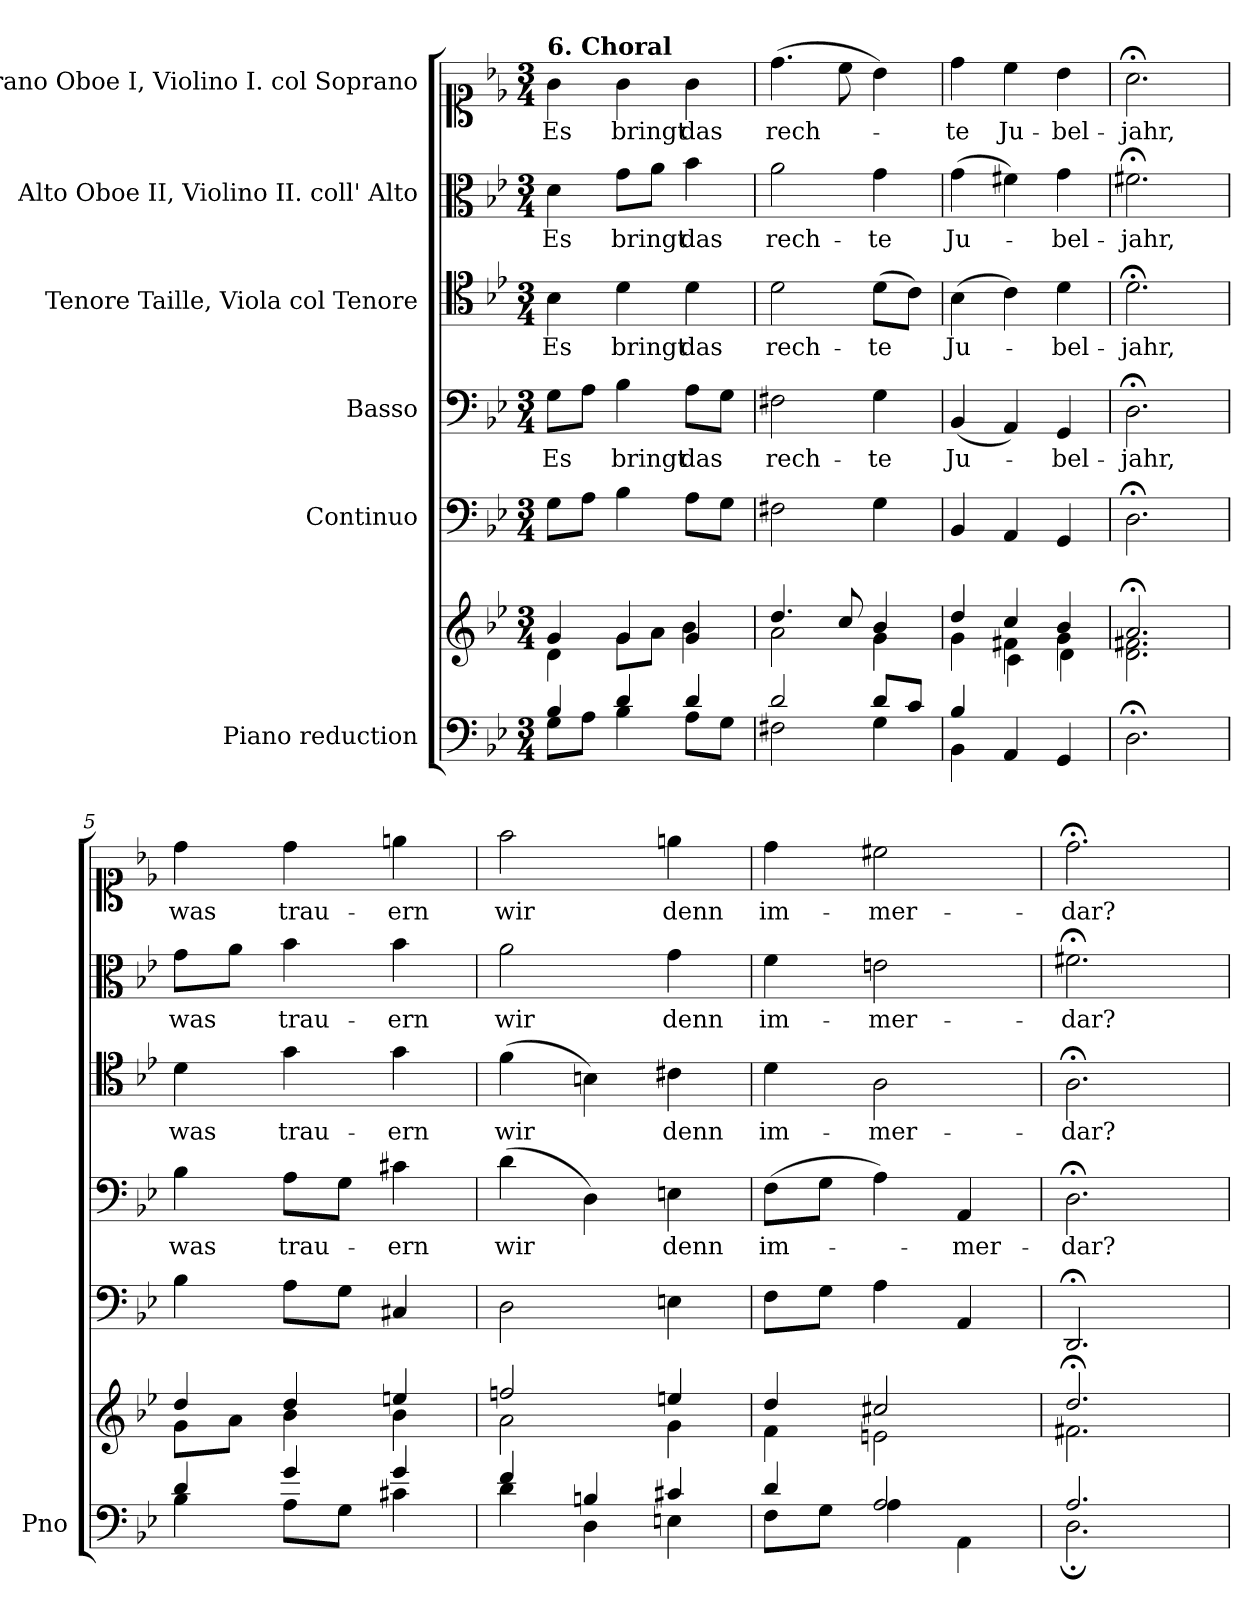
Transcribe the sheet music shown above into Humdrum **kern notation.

**kern	**kern	**kern	**kern	**text	**kern	**text	**kern	**text	**kern	**text
*part6	*part6	*part5	*part4	*part4	*part3	*part3	*part2	*part2	*part1	*part1
*staff7	*staff6	*staff5	*staff4	*staff4	*staff3	*staff3	*staff2	*staff2	*staff1	*staff1
*I"Piano reduction	*	*I"Continuo	*I"Basso	*	*I"Tenore Taille, Viola col Tenore	*	*I"Alto Oboe II, Violino II.  coll' Alto	*	*I"Soprano Oboe I, Violino I.  col Soprano	*
*I'Pno	*	*	*	*	*	*	*	*	*	*
*clefF4	*clefG2	*clefF4	*clefF4	*	*clefC4	*	*clefC3	*	*clefC1	*
*k[b-e-]	*k[b-e-]	*k[b-e-]	*k[b-e-]	*	*k[b-e-]	*	*k[b-e-]	*	*k[b-e-]	*
*M3/4	*M3/4	*M3/4	*M3/4	*	*M3/4	*	*M3/4	*	*M3/4	*
=1	=1	=1	=1	=1	=1	=1	=1	=1	=1	=1
*^	*^	*	*	*	*	*	*	*	*	*
!	!	!	!	!	!	!	!	!	!	!	!LO:TX:a:B:t=6. Choral	!
!	!	!	!	!	!	!LO:LY:b	!	!LO:LY:b	!	!LO:LY:b	!	!LO:LY:b
4B-/	8G\L	4g/	4d\	8G\L	8G\L	Es	4B-\	Es	4d\	Es	4g\	Es
.	8A\J	.	.	8A\J	8A\J	.	.	.	.	.	.	.
!	!	!	!	!	!	!LO:LY:b	!	!LO:LY:b	!	!LO:LY:b	!	!LO:LY:b
4d/	4B-\	4g/	8g\L	4B-\	4B-\	bringt	4d\	bringt	8g\L	bringt	4g\	bringt
.	.	.	8a\J	.	.	.	.	.	8a\J	.	.	.
!	!	!	!	!	!	!LO:LY:b	!	!LO:LY:b	!	!LO:LY:b	!	!LO:LY:b
4d/	8A\L	4g/	4b-\	8A\L	8A\L	das	4d\	das	4b-\	das	4g\	das
.	8G\J	.	.	8G\J	8G\J	.	.	.	.	.	.	.
=2	=2	=2	=2	=2	=2	=2	=2	=2	=2	=2	=2	=2
!	!	!	!	!	!	!LO:LY:b	!	!LO:LY:b	!	!LO:LY:b	!	!LO:LY:b
2d/	2F#X\	4.dd/	2a\	2F#X\	2F#X\	rech-	2d\	rech-	2a\	rech-	(>4.dd\	rech-
.	.	8cc/	.	.	.	.	.	.	.	.	8cc\	.
!	!	!	!	!	!	!LO:LY:b	!	!LO:LY:b	!	!LO:LY:b	!	!
8d/L	4G\	4b-/	4g\	4G\	4G\	-te	(>8d\L	-te	4g\	-te	4b-\)	.
8c/J	.	.	.	.	.	.	8c\J)	.	.	.	.	.
=3	=3	=3	=3	=3	=3	=3	=3	=3	=3	=3	=3	=3
*	*	*	*^	*	*	*	*	*	*	*	*	*
!	!	!	!	!	!	!	!LO:LY:b	!	!LO:LY:b	!	!LO:LY:b	!	!LO:LY:b
4B-/	4BB-\	4dd/	4g\	4ryy	4BB-/	(<4BB-/	Ju-	(>4B-\	Ju-	(>4g\	Ju-	4dd\	-te
!	!	!	!	!	!	!	!	!	!	!	!	!	!LO:LY:b
2ryy	4AA/	4cc/	4f#X\	4c\	4AA/	4AA/)	.	4c\)	.	4f#X\)	.	4cc\	Ju-
!	!	!	!	!	!	!	!LO:LY:b	!	!LO:LY:b	!	!LO:LY:b	!	!LO:LY:b
.	4GG/	4b-/	4g\	4d\	4GG/	4GG/	-bel-	4d\	-bel-	4g\	-bel-	4b-\	-bel-
=4	=4	=4	=4	=4	=4	=4	=4	=4	=4	=4	=4	=4	=4
!	!	!	!	!	!	!	!LO:LY:b	!	!LO:LY:b	!	!LO:LY:b	!	!LO:LY:b
*v	*v	*	*	*	*	*	*	*	*	*	*	*	*
*	*	*v	*v	*	*	*	*	*	*	*	*	*
2.D;<\	2.a;</	2.d\ 2.f#X\	2.D;<\	2.D;<\	-jahr,	2.d;<\	-jahr,	2.f#X;<\	-jahr,	2.a;<\	-jahr,
=5	=5	=5	=5	=5	=5	=5	=5	=5	=5	=5	=5
*^	*	*	*	*	*	*	*	*	*	*	*
!	!	!	!	!	!	!LO:LY:b	!	!LO:LY:b	!	!LO:LY:b	!	!LO:LY:b
4d/	4B-\	4dd/	8g\L	4B-\	4B-\	was	4d\	was	8g\L	was	4dd\	was
.	.	.	8a\J	.	.	.	.	.	8a\J	.	.	.
!	!	!	!	!	!	!LO:LY:b	!	!LO:LY:b	!	!LO:LY:b	!	!LO:LY:b
4g/	8A\L	4dd/	4b-\	8A\L	8A\L	trau-	4g\	trau-	4b-\	trau-	4dd\	trau-
.	8G\J	.	.	8G\J	8G\J	.	.	.	.	.	.	.
!	!	!	!	!	!	!LO:LY:b	!	!LO:LY:b	!	!LO:LY:b	!	!LO:LY:b
4g/	4c#X\	4een/	4b-\	4C#X/	4c#X\	-ern	4g\	-ern	4b-\	-ern	4een\	-ern
=6	=6	=6	=6	=6	=6	=6	=6	=6	=6	=6	=6	=6
!	!	!	!	!	!	!LO:LY:b	!	!LO:LY:b	!	!LO:LY:b	!	!LO:LY:b
4f/	4d\	2ffn/	2a\	2D\	(>4d\	wir	(>4f\	wir	2a\	wir	2ff\	wir
4Bn/	4D\	.	.	.	4D\)	.	4Bn\)	.	.	.	.	.
!	!	!	!	!	!	!LO:LY:b	!	!LO:LY:b	!	!LO:LY:b	!	!LO:LY:b
4c#X/	4En\	4een/	4g\	4En\	4En\	denn	4c#X\	denn	4g\	denn	4een\	denn
=7	=7	=7	=7	=7	=7	=7	=7	=7	=7	=7	=7	=7
!	!	!	!	!	!	!LO:LY:b	!	!LO:LY:b	!	!LO:LY:b	!	!LO:LY:b
4d/	8F\L	4dd/	4f\	8F\L	(>8F\L	im-	4d\	im-	4f\	im-	4dd\	im-
.	8G\J	.	.	8G\J	8G\J	.	.	.	.	.	.	.
!	!	!	!	!	!	!	!	!LO:LY:b	!	!LO:LY:b	!	!LO:LY:b
2A/	4A\	2cc#X/	2en\	4A\	4A\)	.	2A\	-mer-	2en\	-mer-	2cc#X\	-mer-
!	!	!	!	!	!	!LO:LY:b	!	!	!	!	!	!
.	4AA\	.	.	4AA/	4AA/	-mer-	.	.	.	.	.	.
=8	=8	=8	=8	=8	=8	=8	=8	=8	=8	=8	=8	=8
!	!	!	!	!	!	!LO:LY:b	!	!LO:LY:b	!	!LO:LY:b	!	!LO:LY:b
2.A/	2.D;\	2.dd;</	2.f#X\	2.DD;</	2.D;<\	-dar?	2.A;<\	-dar?	2.f#X;<\	-dar?	2.dd;<\	-dar?
*v	*v	*	*	*	*	*	*	*	*	*	*	*
*	*v	*v	*	*	*	*	*	*	*	*	*
=	=	=	=	=	=	=	=	=	=	=
*-	*-	*-	*-	*-	*-	*-	*-	*-	*-	*-
